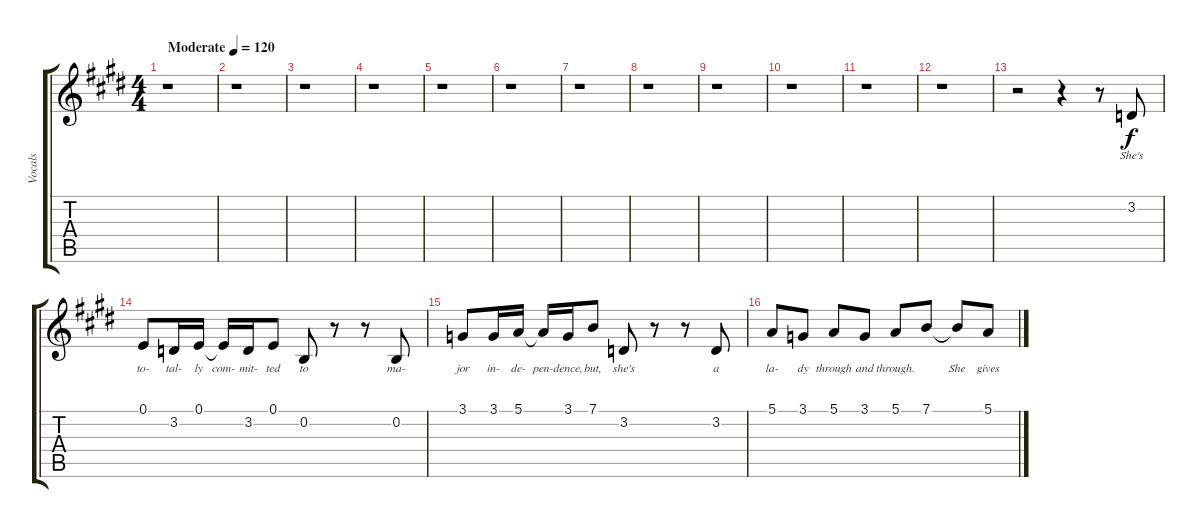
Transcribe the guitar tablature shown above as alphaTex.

\track ("Vocals" "Vocals") {instrument clarinet}
\staff {score tabs}
\tuning (E4 B3 G3 D3 A2 E2) {hide}
\ts (4 4)
\tempo (120 "Moderate")
\clef g2
\ks e
r.1{dy f instrument clarinet} |
r.1 |
r.1 |
r.1 |
r.1 |
r.1 |
r.1 |
r.1 |
r.1 |
r.1 |
r.1 |
r.1 |
r.2 r.4 r.8 3.2.8{lyrics (0 "She's") lyrics (1 "") lyrics (2 "") lyrics (3 "") lyrics (4 "")} |
0.1.8{lyrics (0 "to-") lyrics (1 "") lyrics (2 "") lyrics (3 "") lyrics (4 "")} 3.2.16{lyrics (0 "tal-") lyrics (1 "") lyrics (2 "") lyrics (3 "") lyrics (4 "")} 0.1.16{lyrics (0 "ly") lyrics (1 "") lyrics (2 "") lyrics (3 "") lyrics (4 "")} 0.1{t}.16{lyrics (0 "com-") lyrics (1 "") lyrics (2 "") lyrics (3 "") lyrics (4 "")} 3.2.16{lyrics (0 "mit-") lyrics (1 "") lyrics (2 "") lyrics (3 "") lyrics (4 "")} 0.1.8{lyrics (0 "ted") lyrics (1 "") lyrics (2 "") lyrics (3 "") lyrics (4 "")} 0.2.8{lyrics (0 "to") lyrics (1 "") lyrics (2 "") lyrics (3 "") lyrics (4 "")} r.8 r.8 0.2.8{lyrics (0 "ma-") lyrics (1 "") lyrics (2 "") lyrics (3 "") lyrics (4 "")} |
3.1.8{lyrics (0 "jor") lyrics (1 "") lyrics (2 "") lyrics (3 "") lyrics (4 "")} 3.1.16{lyrics (0 "in-") lyrics (1 "") lyrics (2 "") lyrics (3 "") lyrics (4 "")} 5.1.16{lyrics (0 "de-") lyrics (1 "") lyrics (2 "") lyrics (3 "") lyrics (4 "")} 5.1{t}.16{lyrics (0 "pen-") lyrics (1 "") lyrics (2 "") lyrics (3 "") lyrics (4 "")} 3.1.16{lyrics (0 "dence,") lyrics (1 "") lyrics (2 "") lyrics (3 "") lyrics (4 "")} 7.1.8{lyrics (0 "but,") lyrics (1 "") lyrics (2 "") lyrics (3 "") lyrics (4 "")} 3.2.8{lyrics (0 "she's") lyrics (1 "") lyrics (2 "") lyrics (3 "") lyrics (4 "")} r.8 r.8 3.2.8{lyrics (0 "a") lyrics (1 "") lyrics (2 "") lyrics (3 "") lyrics (4 "")} |
5.1.8{lyrics (0 "la-") lyrics (1 "") lyrics (2 "") lyrics (3 "") lyrics (4 "")} 3.1.8{lyrics (0 "dy") lyrics (1 "") lyrics (2 "") lyrics (3 "") lyrics (4 "")} 5.1.8{lyrics (0 "through") lyrics (1 "") lyrics (2 "") lyrics (3 "") lyrics (4 "")} 3.1.8{lyrics (0 "and") lyrics (1 "") lyrics (2 "") lyrics (3 "") lyrics (4 "")} 5.1.8{lyrics (0 "through.") lyrics (1 "") lyrics (2 "") lyrics (3 "") lyrics (4 "")} 7.1.8{lyrics (0 "") lyrics (1 "") lyrics (2 "") lyrics (3 "") lyrics (4 "")} 7.1{t}.8{lyrics (0 "She") lyrics (1 "") lyrics (2 "") lyrics (3 "") lyrics (4 "")} 5.1{sl}.8{lyrics (0 "gives") lyrics (1 "") lyrics (2 "") lyrics (3 "") lyrics (4 "")}
